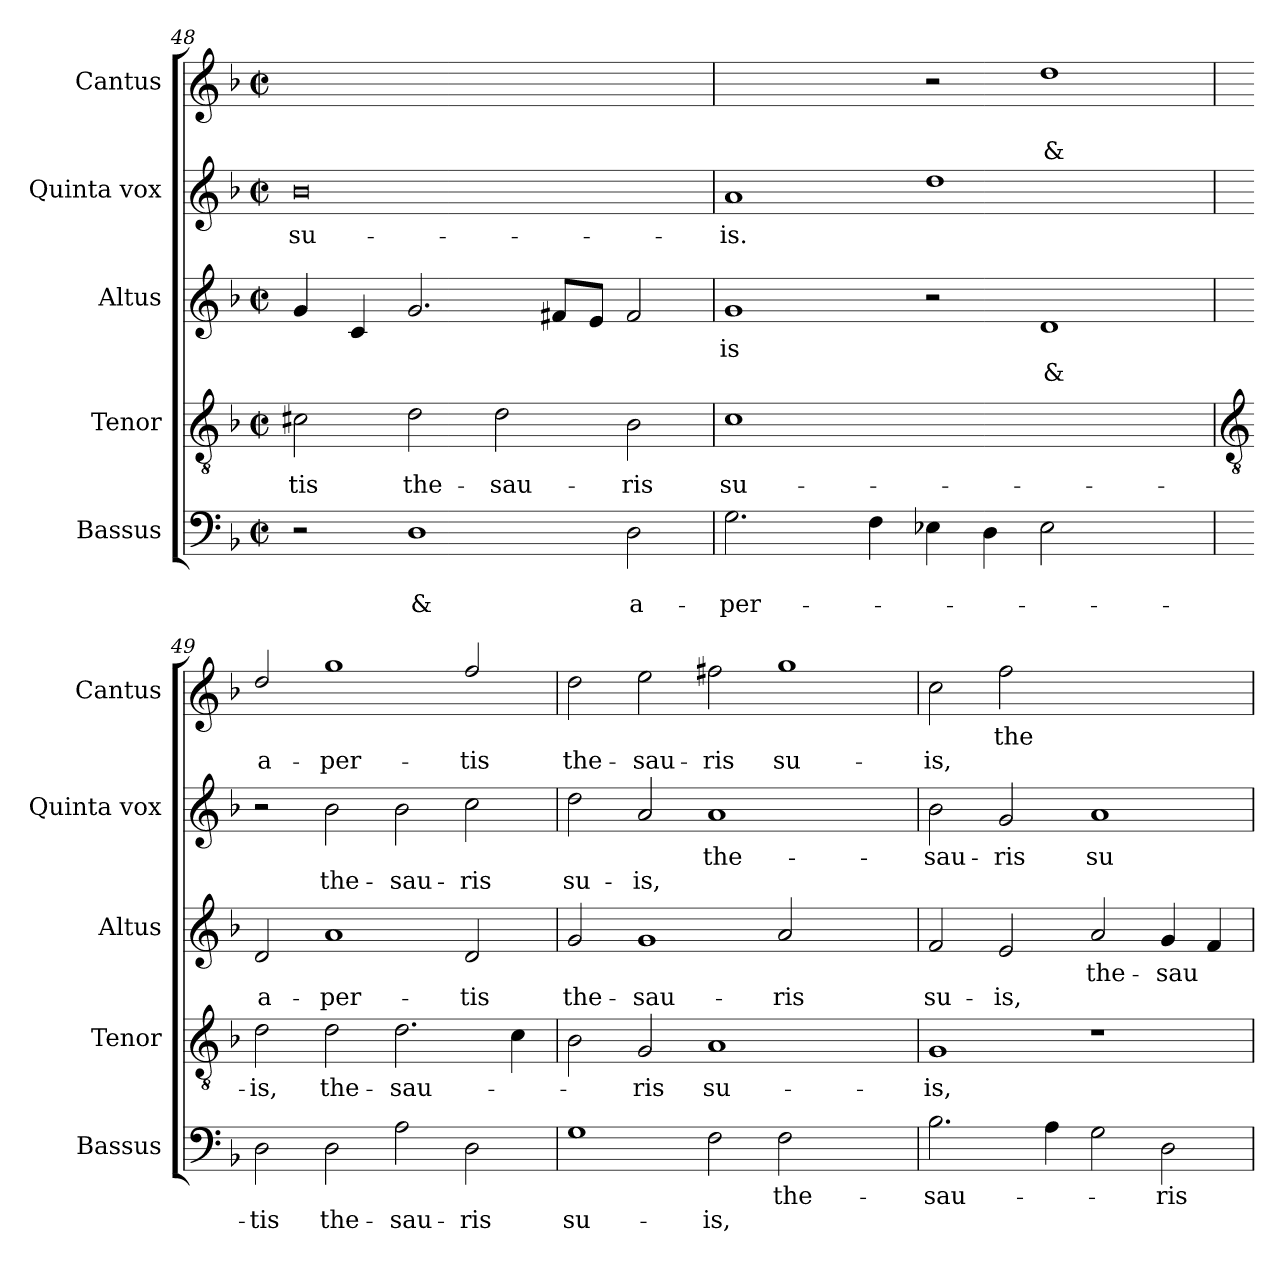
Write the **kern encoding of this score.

**kern	**text	**text	**kern	**text	**kern	**text	**text	**kern	**text	**text	**kern	**text	**text
*part5	*part5	*part5	*part4	*part4	*part3	*part3	*part3	*part2	*part2	*part2	*part1	*part1	*part1
*staff5	*staff5	*staff5	*staff4	*staff4	*staff3	*staff3	*staff3	*staff2	*staff2	*staff2	*staff1	*staff1	*staff1
*I"Bassus	*	*	*I"Tenor	*	*I"Altus	*	*	*I"Quinta vox	*	*	*I"Cantus	*	*
*I'Bassus	*	*	*I'Tenor	*	*I'Altus	*	*	*I'Quinta vox	*	*	*I'Cantus	*	*
!!LO:LB:g=z
*clefF4	*	*	*clefGv2	*	*clefG2	*	*	*clefG2	*	*	*clefG2	*	*
*k[b-]	*	*	*k[b-]	*	*k[b-]	*	*	*k[b-]	*	*	*k[b-]	*	*
*F:	*	*	*F:	*	*F:	*	*	*F:	*	*	*F:	*	*
*M4/2	*	*	*M4/2	*	*M4/2	*	*	*M4/2	*	*	*M4/2	*	*
*met(c|)	*	*	*met(c|)	*	*met(c|)	*	*	*met(c|)	*	*	*met(c|)	*	*
=48	=48	=48	=48	=48	=48	=48	=48	=48	=48	=48	=48	=48	=48
!	!	!	!	!LO:LY:b	!	!	!	!	!LO:LY:b	!	!	!LO:LY:b	!
*	*	*	*	*	*	*	*	*	*	*	*^	*	*
2r	.	.	2c#X	-tis	4g	.	.	0b-	su-	.	[0ddyy	1ryy	-is,	.
.	.	.	.	.	4c	.	.	.	.	.	.	.	.	.
!	!	!LO:LY:b	!	!LO:LY:b	!	!	!	!	!	!	!	!	!	!
1D	.	&	2d	the-	2.g	.	.	.	.	.	.	.	.	.
!	!	!	!	!LO:LY:b	!	!	!	!	!	!	!	!	!	!
.	.	.	2d	-sau-	.	.	.	.	.	.	.	2ryy	.	.
.	.	.	.	.	8f#L	.	.	.	.	.	.	.	.	.
.	.	.	.	.	8eJ	.	.	.	.	.	.	.	.	.
!	!	!LO:LY:b	!	!LO:LY:b	!	!	!	!	!	!	!	!	!	!
2D	.	a-	2B-	-ris	2f#	.	.	.	.	.	.	2ryy	.	.
=49	=49	=49	=49	=49	=49	=49	=49	=49	=49	=49	=49	=49	=49	=49
!	!	!LO:LY:b	!	!LO:LY:b	!	!LO:LY:b	!	!	!LO:LY:b	!	!	!	!	!
2.G	.	-per-	1c	su-	1g	-is	.	1a	-is.	.	2ddyy_	1ryy	.	.
.	.	.	.	.	.	.	.	.	.	.	2ddyy]	.	.	.
4F	.	.	.	.	.	.	.	.	.	.	.	.	.	.
4E-X	.	.	1.ryy	.	2r	.	.	1dd	.	.	2r	2ryy	.	.
4D	.	.	.	.	.	.	.	.	.	.	.	.	.	.
!	!	!	!	!	!	!	!LO:LY:b	!	!	!	!	!	!	!LO:LY:b
2E-	.	.	.	.	1d	.	&	.	.	.	1dd	2ryy	.	&
2ryy	.	.	.	.	.	.	.	2ryy	.	.	.	2ryy	.	.
!!LO:LB:g=z	!!
=49	=49	=49	=49	=49	=49	=49	=49	=49	=49	=49	=49	=49	=49	=49
*	*	*	*clefGv2	*	*	*	*	*	*	*	*	*	*	*
!	!	!LO:LY:b	!	!LO:LY:b	!	!	!LO:LY:b	!	!	!	!	!	!	!LO:LY:b
2D	.	-tis	2d	-is,	2d	.	a-	2r	.	.	2dd	0ryy	.	a-
!	!	!LO:LY:b	!	!LO:LY:b	!	!	!LO:LY:b	!	!	!LO:LY:b	!	!	!	!LO:LY:b
2D	.	the-	2d	the-	1a	.	-per-	2b-	.	the-	1gg	.	.	-per-
!	!	!LO:LY:b	!	!LO:LY:b	!	!	!	!	!	!LO:LY:b	!	!	!	!
2A	.	-sau-	2.d	-sau-	.	.	.	2b-	.	-sau-	.	.	.	.
!	!	!LO:LY:b	!	!	!	!	!LO:LY:b	!	!	!LO:LY:b	!	!	!	!LO:LY:b
2D	.	-ris	.	.	2d	.	-tis	2cc	.	-ris	2ff	.	.	-tis
.	.	.	4c	.	.	.	.	.	.	.	.	.	.	.
=51	=51	=51	=51	=51	=51	=51	=51	=51	=51	=51	=51	=51	=51	=51
!	!	!LO:LY:b	!	!	!	!	!LO:LY:b	!	!	!LO:LY:b	!	!	!	!LO:LY:b
1G	.	su-	2B-	.	2g	.	the-	2dd	.	su-	2dd	1ryy	.	the-
!	!	!	!	!LO:LY:b	!	!	!LO:LY:b	!	!	!LO:LY:b	!	!	!	!LO:LY:b
.	.	.	2G	-ris	1g	.	-sau-	2a	.	-is,	2ee	.	.	-sau-
!	!	!LO:LY:b	!	!LO:LY:b	!	!	!	!	!LO:LY:b	!	!	!	!	!LO:LY:b
2F	.	-is,	1A	su-	.	.	.	1a	the-	.	2ff#X	1.ryy	.	-ris
!	!LO:LY:b	!	!	!	!	!	!LO:LY:b	!	!	!	!	!	!	!LO:LY:b
2F	the-	.	.	.	2a	.	-ris	.	.	.	1gg	.	.	su-
2ryy	.	.	2ryy	.	2ryy	.	.	2ryy	.	.	.	.	.	.
!!LO:LB:g=z	!!
=52	=52	=52	=52	=52	=52	=52	=52	=52	=52	=52	=52	=52	=52	=52
!	!LO:LY:b	!	!	!LO:LY:b	!	!	!LO:LY:b	!	!LO:LY:b	!	!	!	!	!LO:LY:b
2.B-	-sau-	.	1G	-is,	2f	.	su-	2b-	-sau-	.	2cc	1ryy	.	-is,
!	!	!	!	!	!	!	!LO:LY:b	!	!LO:LY:b	!	!	!	!LO:LY:b	!
.	.	.	.	.	2e	.	-is,	2g	-ris	.	2ff	.	the-	.
4A	.	.	.	.	.	.	.	.	.	.	.	.	.	.
!	!	!	!	!	!	!LO:LY:b	!	!	!LO:LY:b	!	!	!	!	!
2G	.	.	1r	.	2a	the-	.	1a	su-	.	1ryy	1ryy	.	.
!	!LO:LY:b	!	!	!	!	!LO:LY:b	!	!	!	!	!	!	!	!
2D	-ris	.	.	.	4g	-sau	.	.	.	.	.	.	.	.
.	.	.	.	.	4f	.	.	.	.	.	.	.	.	.
*	*	*	*	*	*	*	*	*	*	*	*v	*v	*	*
=	=	=	=	=	=	=	=	=	=	=	=	=	=
*-	*-	*-	*-	*-	*-	*-	*-	*-	*-	*-	*-	*-	*-
